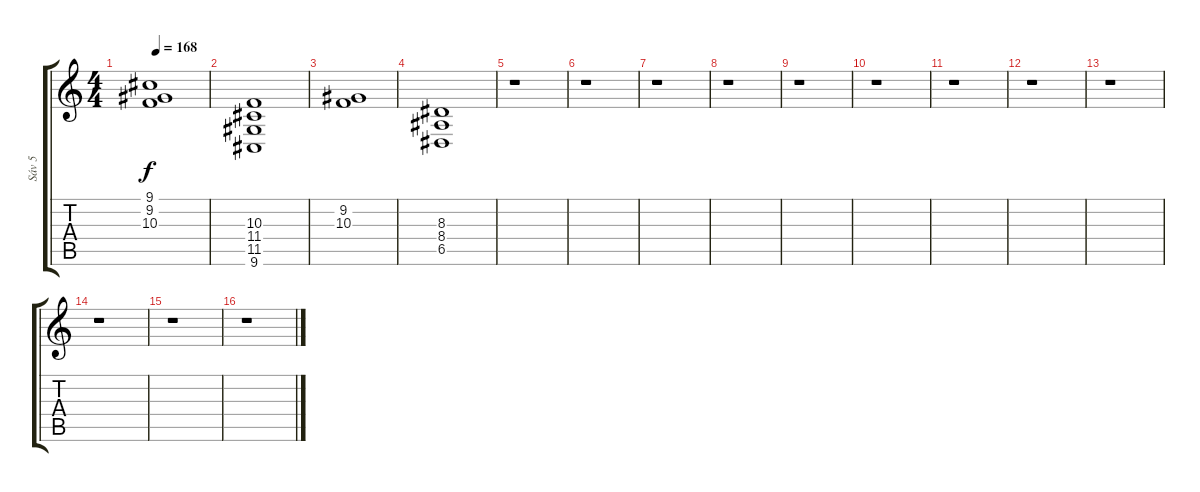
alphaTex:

\track ("Sáv 5" "Sáv 5") {instrument choiraahs}
\staff {score tabs}
\tuning (E4 B3 G3 D3 A2 E2) {hide}
\ts (4 4)
\tempo 168
\clef g2
\ks c
(9.1 9.2 10.3).1{dy f} |
(10.3 11.4 11.5 9.6).1 |
(9.2 10.3).1 |
(8.3 8.4 6.5).1 |
r.1 |
r.1 |
r.1 |
r.1 |
r.1 |
r.1 |
r.1 |
r.1 |
r.1 |
r.1 |
r.1 |
r.1
